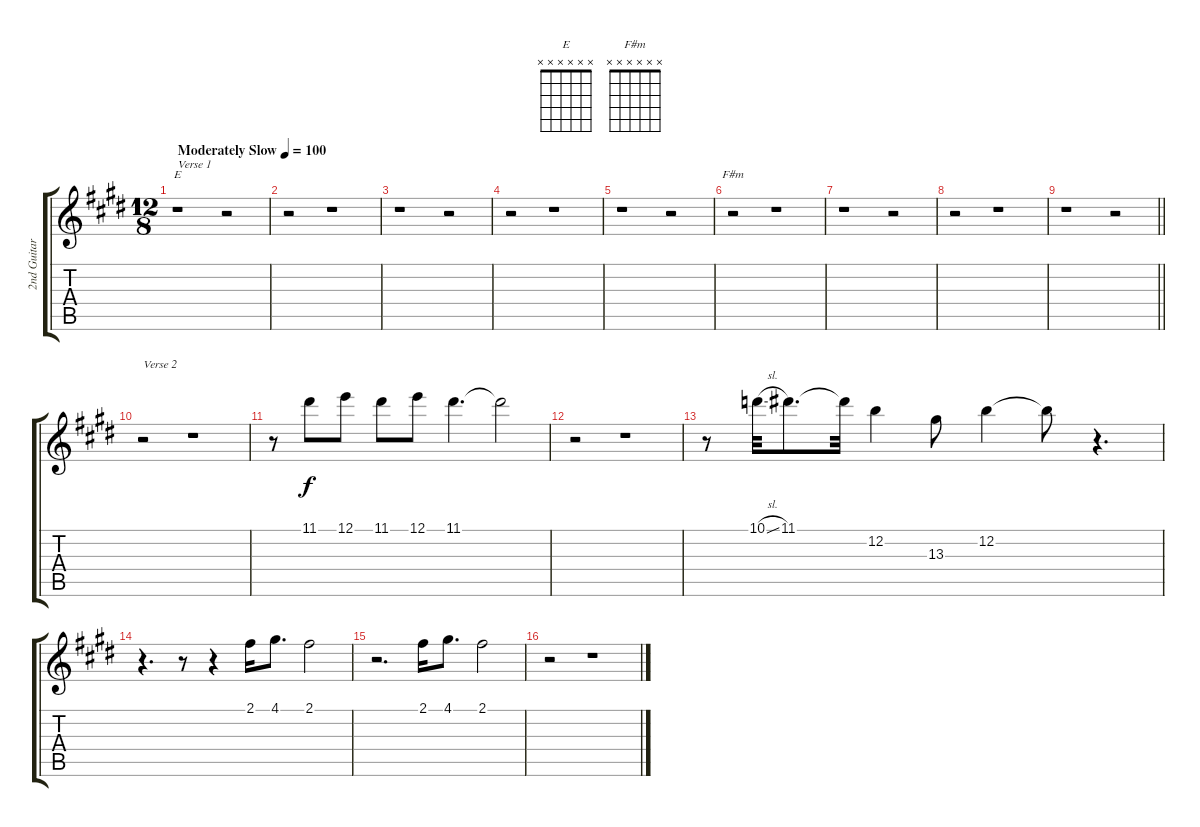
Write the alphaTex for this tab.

\track ("2nd Guitar" "2nd Guitar") {instrument electricguitarclean}
\staff {score tabs}
\tuning (E4 B3 G3 D3 A2 E2) {hide}
\chord ("E" x x x x x x)
\chord ("F#m" x x x x x x)
\ts (12 8)
\tempo (100 "Moderately Slow")
\clef g2
\ks e
r.1{ch "E" txt "Verse 1" dy f instrument electricguitarclean} r.2 |
r.2 r.1 |
r.1 r.2 |
r.2 r.1 |
r.1 r.2 |
r.2{ch "F#m"} r.1 |
r.1 r.2 |
r.2 r.1 |
\barLineRight lightlight
r.1 r.2 |
r.2{txt "Verse 2"} r.1 |
r.8 11.1.8 12.1.8 11.1.8 12.1.8 11.1.4{d} 11.1{t}.2 |
r.2 r.1 |
r.8 10.1{sl}.32 11.1.8{d} 11.1{t}.32 12.2.4 13.3.8 12.2.4 12.2{t}.8 r.4{d} |
r.4{d} r.8 r.4 2.1.16 4.1.8{d} 2.1.2 |
r.2{d} 2.1.16 4.1.8{d} 2.1.2 |
r.2 r.1
